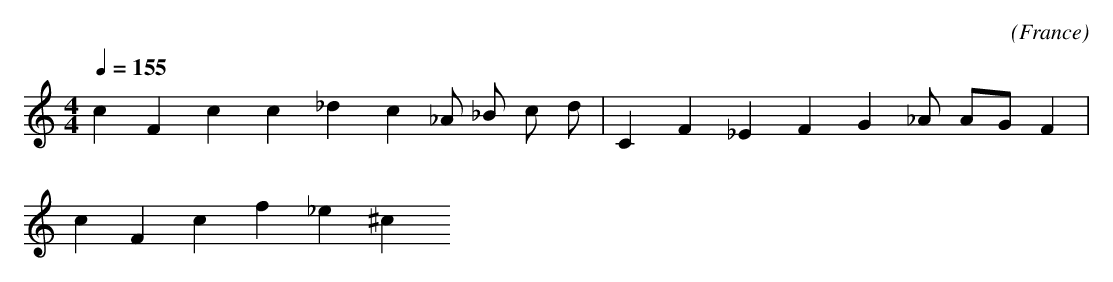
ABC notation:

X:1
T:
C:
O:France
M:4/4
L:1/4
Q:1/4=155
K:C
cFcc _d c _A/ _B/ c/ d/ | C F _E F G _A/ A/G/ F |
cFc f _e ^c
